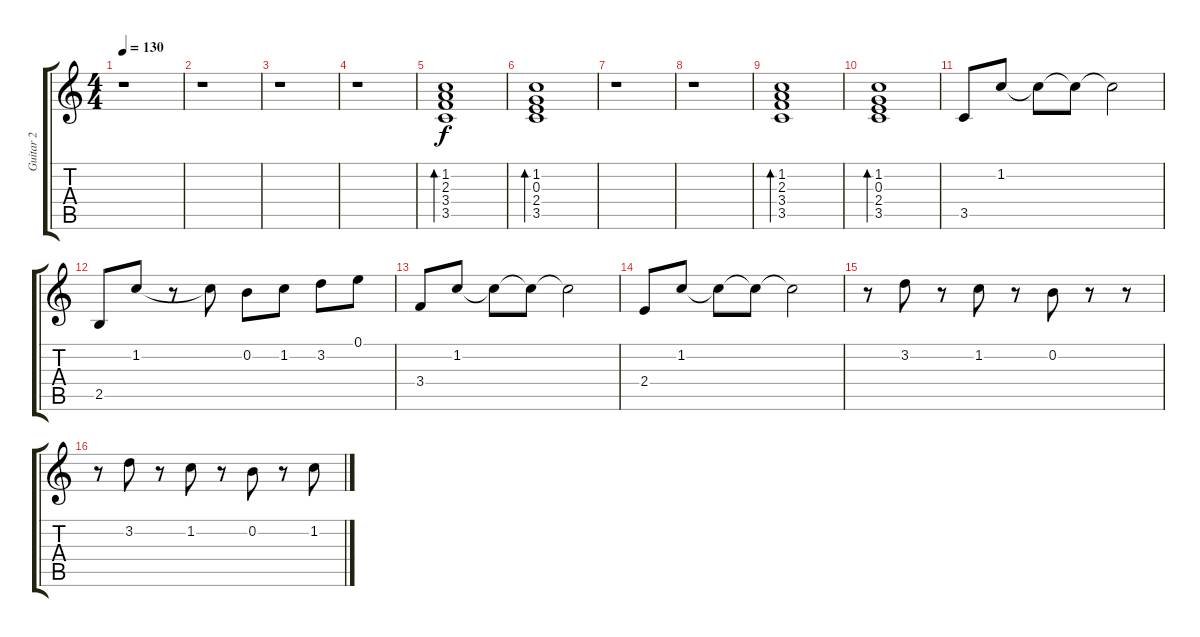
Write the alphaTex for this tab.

\track ("Guitar 2" "Guitar 2") {instrument electricguitarclean}
\staff {score tabs}
\tuning (E4 B3 G3 D3 A2 E2) {hide}
\ts (4 4)
\tempo 130
\clef g2
\ks c
r.1{dy f instrument electricguitarclean} |
r.1 |
r.1 |
r.1 |
(1.2 2.3 3.4 3.5).1{bd 120} |
(1.2 0.3 2.4 3.5).1{bd 120} |
r.1 |
r.1 |
(1.2 2.3 3.4 3.5).1{bd 120} |
(1.2 0.3 2.4 3.5).1{bd 120} |
3.5.8 1.2.8 1.2{t}.8 1.2{t}.8 1.2{t}.2 |
2.5.8 1.2.8 r.8 1.2{t}.8 0.2.8 1.2.8 3.2.8 0.1.8 |
3.4.8 1.2.8 1.2{t}.8 1.2{t}.8 1.2{t}.2 |
2.4.8 1.2.8 1.2{t}.8 1.2{t}.8 1.2{t}.2 |
r.8 3.2.8 r.8 1.2.8 r.8 0.2.8 r.8 r.8 |
r.8 3.2.8 r.8 1.2.8 r.8 0.2.8 r.8 1.2.8
